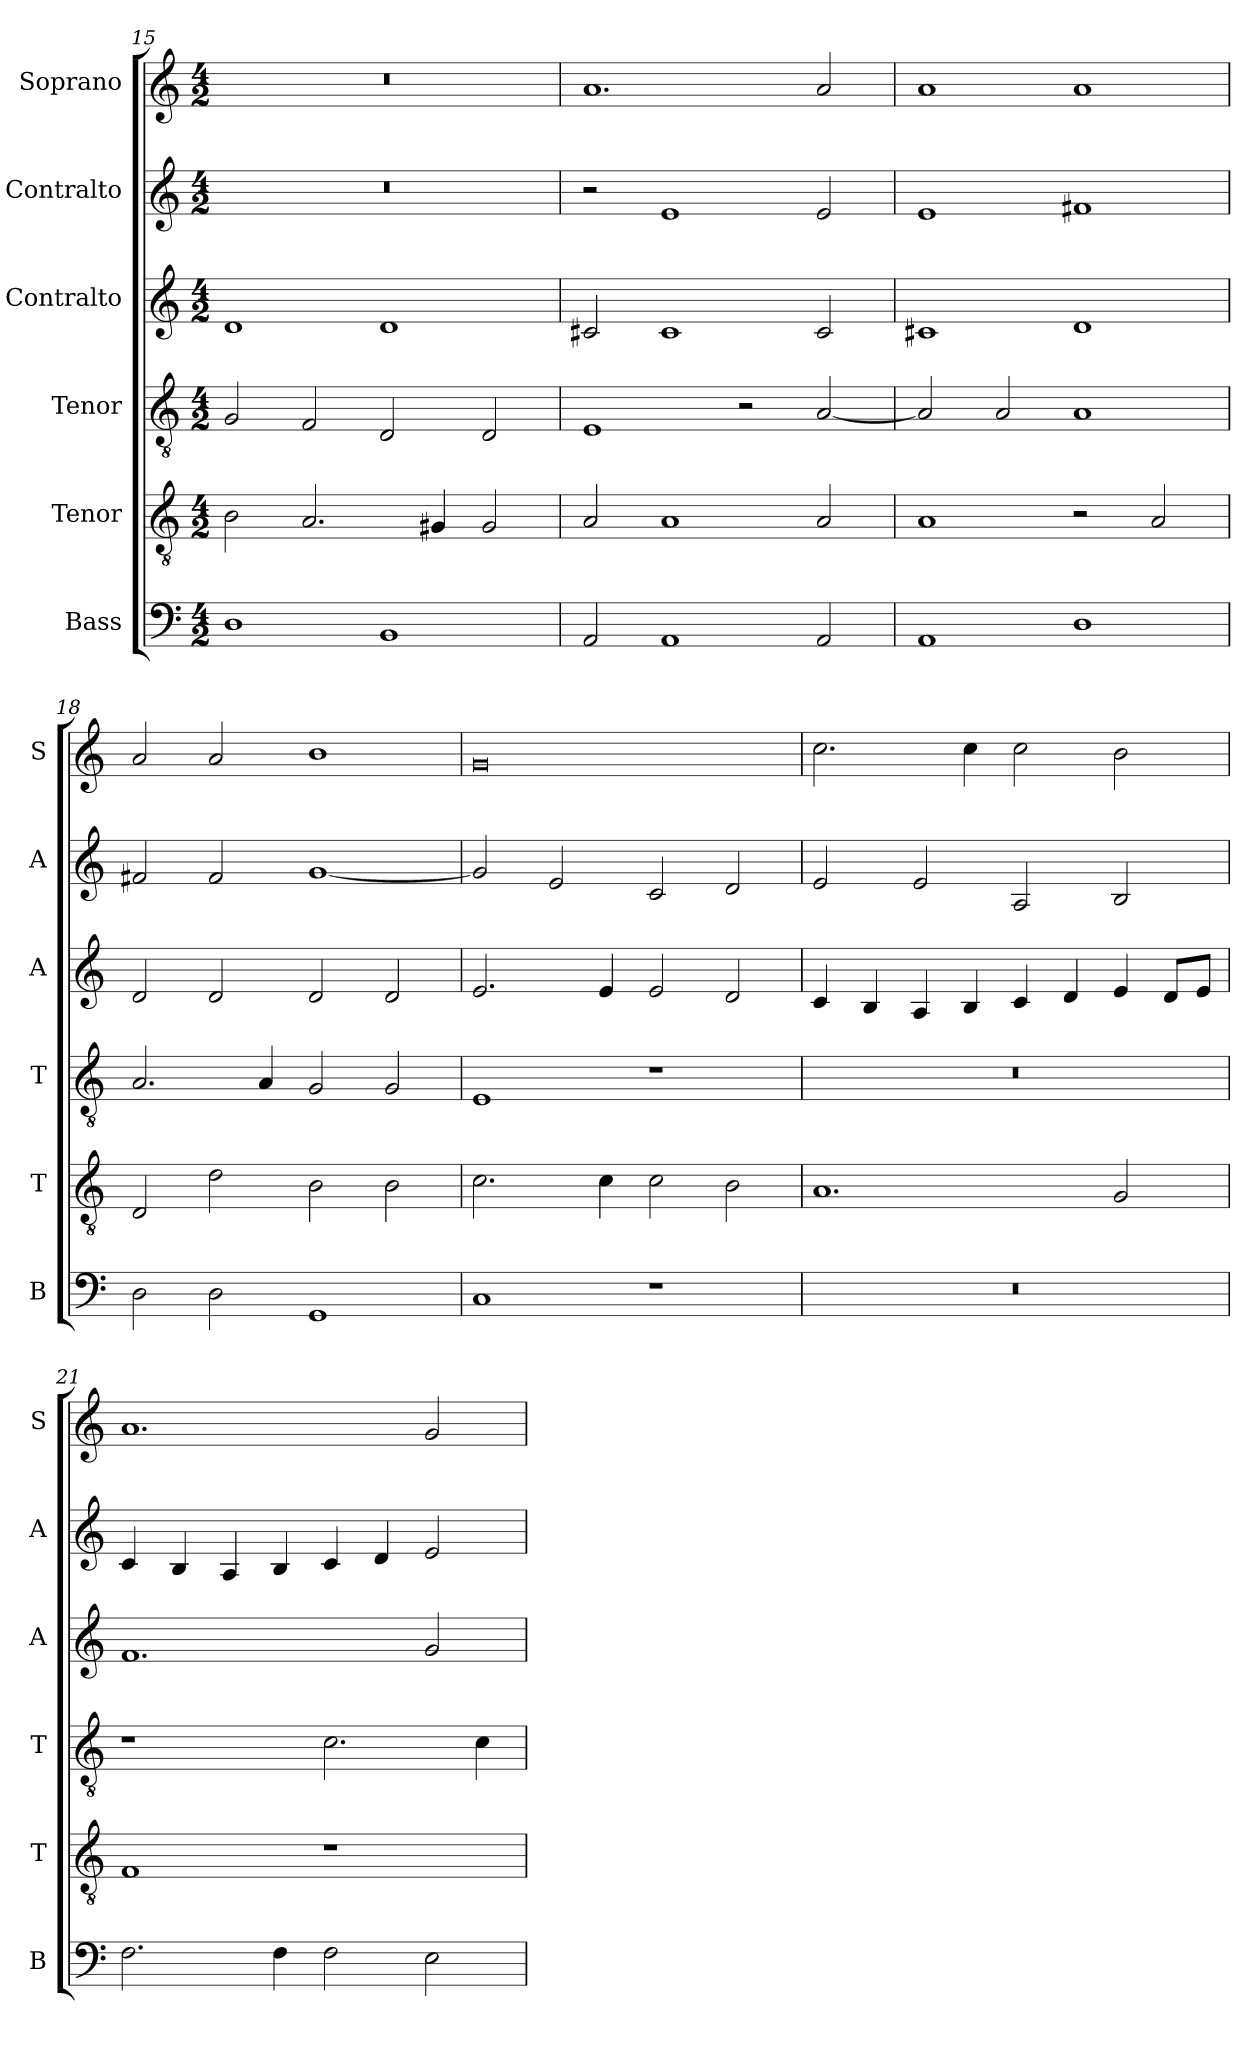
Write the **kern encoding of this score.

**kern	**kern	**kern	**kern	**kern	**kern
*part6	*part5	*part4	*part3	*part2	*part1
*staff6	*staff5	*staff4	*staff3	*staff2	*staff1
*I"Bass	*I"Tenor	*I"Tenor	*I"Contralto	*I"Contralto	*I"Soprano
*I'B	*I'T	*I'T	*I'A	*I'A	*I'S
*clefF4	*clefGv2	*clefGv2	*clefG2	*clefG2	*clefG2
*k[]	*k[]	*k[]	*k[]	*k[]	*k[]
*A:aeo	*A:aeo	*A:aeo	*A:aeo	*A:aeo	*A:aeo
*M4/2	*M4/2	*M4/2	*M4/2	*M4/2	*M4/2
=15	=15	=15	=15	=15	=15
1D	2B	2G	1d	0r	0r
.	2.A	2F	.	.	.
1BB	.	2D	1d	.	.
.	4G#X	.	.	.	.
.	2G#	2D	.	.	.
=16	=16	=16	=16	=16	=16
2AA	2A	1E	2c#X	2r	1.a
1AA	1A	.	1c#	1e	.
.	.	2r	.	.	.
2AA	2A	[2A	2c#	2e	2a
=17	=17	=17	=17	=17	=17
1AA	1A	2A]	1c#X	1e	1a
.	.	2A	.	.	.
1D	2r	1A	1d	1f#X	1a
.	2A	.	.	.	.
=18	=18	=18	=18	=18	=18
2D	2D	2.A	2d	2f#X	2a
2D	2d	.	2d	2f#	2a
.	.	4A	.	.	.
1GG	2B	2G	2d	[1g	1b
.	2B	2G	2d	.	.
=19	=19	=19	=19	=19	=19
1C	2.c	1E	2.e	2g]	0g
.	.	.	.	2e	.
.	4c	.	4e	.	.
1r	2c	1r	2e	2c	.
.	2B	.	2d	2d	.
=20	=20	=20	=20	=20	=20
0r	1.A	0r	4c	2e	2.cc
.	.	.	4B	.	.
.	.	.	4A	2e	.
.	.	.	4B	.	4cc
.	.	.	4c	2A	2cc
.	.	.	4d	.	.
.	2G	.	4e	2B	2b
.	.	.	8d/L	.	.
.	.	.	8e/J	.	.
=21	=21	=21	=21	=21	=21
2.F	1F	1r	1.f	4c	1.a
.	.	.	.	4B	.
.	.	.	.	4A	.
4F	.	.	.	4B	.
2F	1r	2.c	.	4c	.
.	.	.	.	4d	.
2E	.	.	2g	2e	2g
.	.	4c	.	.	.
=	=	=	=	=	=
*-	*-	*-	*-	*-	*-
